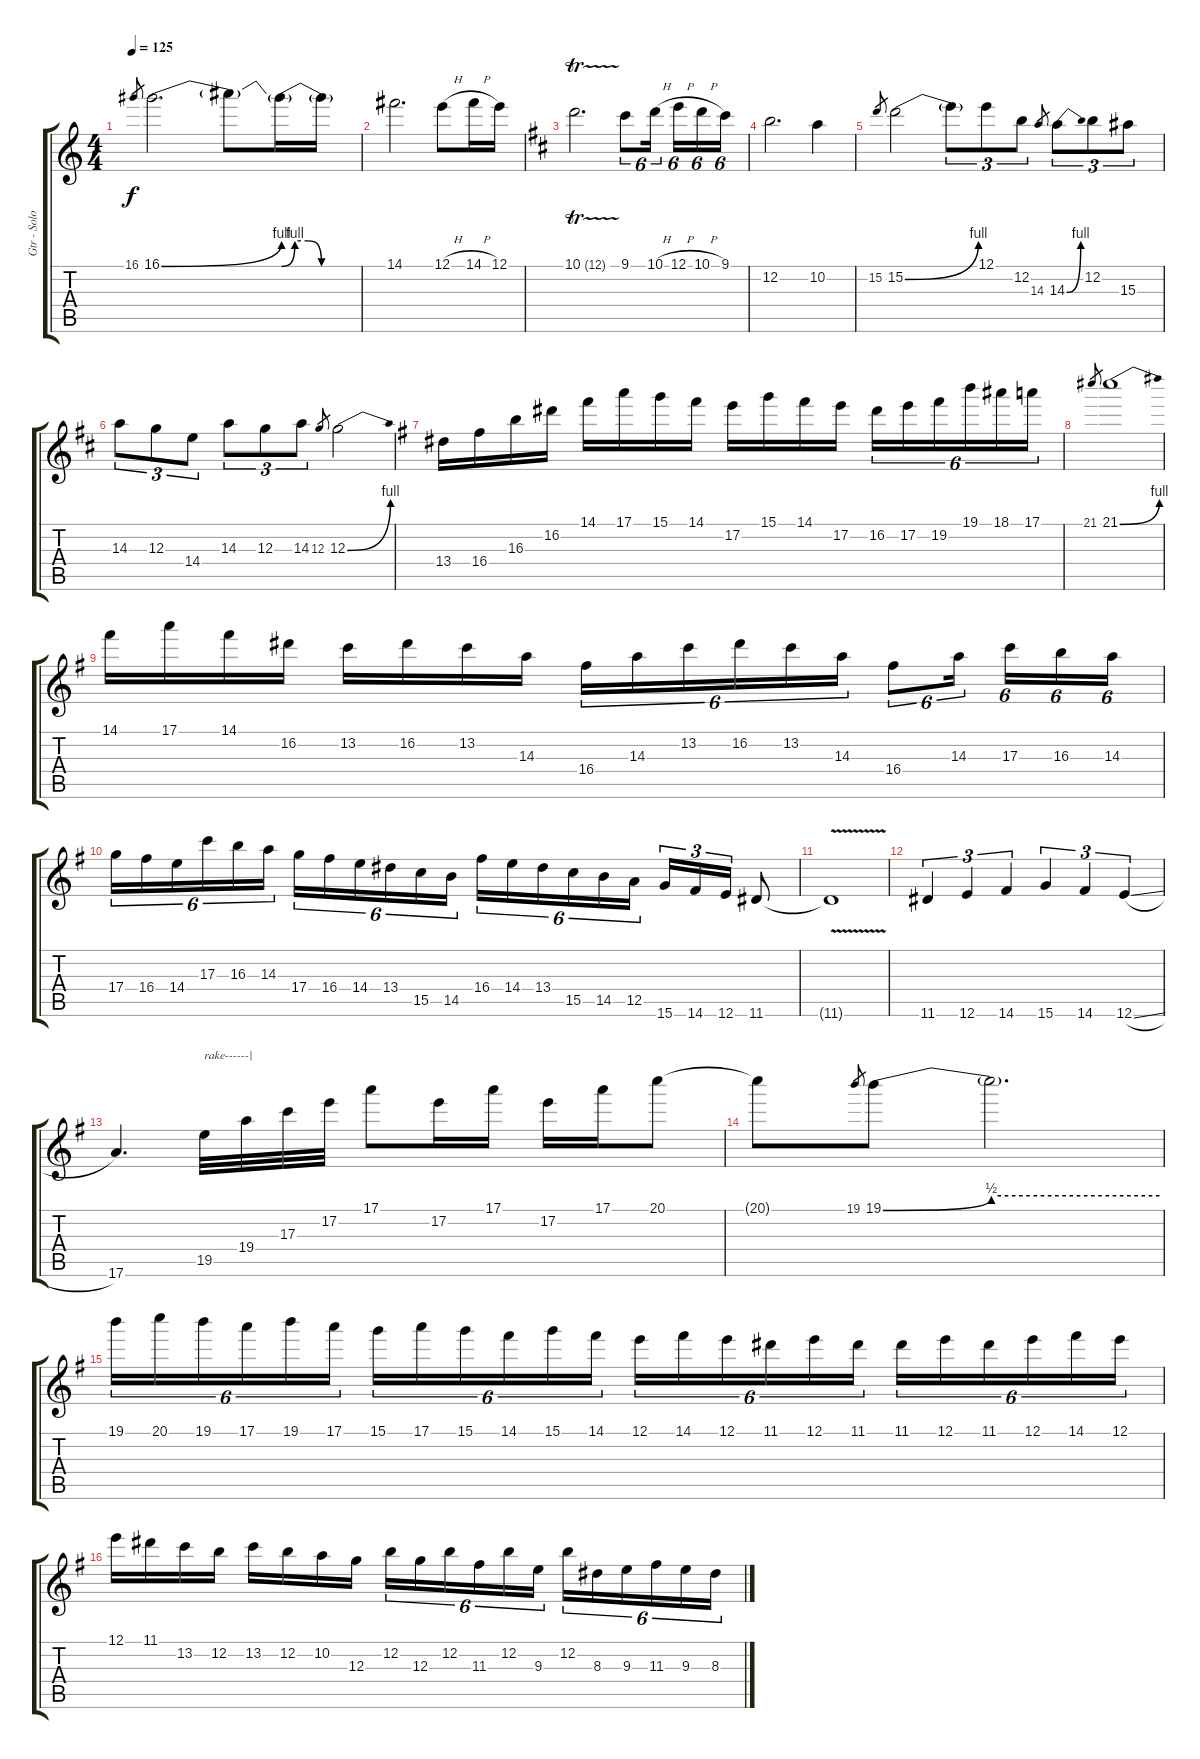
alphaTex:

\track ("Gtr - Solo" "Gtr - Solo") {instrument overdrivenguitar}
\staff {score tabs}
\tuning (E4 B3 G3 D3 A2 E2) {hide}
\ts (4 4)
\tempo 125
\clef g2
\ks aminor
16.1.8{gr dy f} 16.1{be (bend 0 0 60 4)}.2{d} 16.1{t}.8 16.1{be (custom 0 0 10 4 20 4 30 0 60 0) t}.16 16.1{t}.16 |
14.1.2{d} 12.1{h}.8 14.1{h}.16 12.1.16 |
\ks bminor
10.1{tr (12 32)}.2{d} 9.1.8{tu (6 4)} 10.1{h}.16{tu (6 4)} 12.1{h}.16{tu (6 4)} 10.1{h}.16{tu (6 4)} 9.1.16{tu (6 4)} |
12.2.2{d} 10.2.4 |
15.2.8{gr} 15.2{be (bend 0 0 60 4)}.2 15.2{t}.8{tu (3 2)} 12.1.8{tu (3 2)} 12.2.8{tu (3 2)} 14.3.8{gr} 14.3{be (bend 0 0 60 4)}.8{tu (3 2)} 12.2.8{tu (3 2)} 15.3.8{tu (3 2)} |
14.3.8{tu (3 2)} 12.3.8{tu (3 2)} 14.4.8{tu (3 2)} 14.3.8{tu (3 2)} 12.3.8{tu (3 2)} 14.3.8{tu (3 2)} 12.3.8{gr} 12.3{be (bend 0 0 60 4)}.2 |
\ks eminor
13.4.16 16.4.16 16.3.16 16.2.16 14.1.16 17.1.16 15.1.16 14.1.16 17.2.16 15.1.16 14.1.16 17.2.16 16.2.16{tu (6 4)} 17.2.16{tu (6 4)} 19.2.16{tu (6 4)} 19.1.16{tu (6 4)} 18.1.16{tu (6 4)} 17.1.16{tu (6 4)} |
21.1.8{gr} 21.1{be (bend 0 0 60 4)}.1 |
14.1.16 17.1.16 14.1.16 16.2.16 13.2.16 16.2.16 13.2.16 14.3.16 16.4.16{tu (6 4)} 14.3.16{tu (6 4)} 13.2.16{tu (6 4)} 16.2.16{tu (6 4)} 13.2.16{tu (6 4)} 14.3.16{tu (6 4)} 16.4.8{tu (6 4)} 14.3.16{tu (6 4)} 17.3.16{tu (6 4)} 16.3.16{tu (6 4)} 14.3.16{tu (6 4)} |
17.4.16{tu (6 4)} 16.4.16{tu (6 4)} 14.4.16{tu (6 4)} 17.3.16{tu (6 4)} 16.3.16{tu (6 4)} 14.3.16{tu (6 4)} 17.4.16{tu (6 4)} 16.4.16{tu (6 4)} 14.4.16{tu (6 4)} 13.4.16{tu (6 4)} 15.5.16{tu (6 4)} 14.5.16{tu (6 4)} 16.4.16{tu (6 4)} 14.4.16{tu (6 4)} 13.4.16{tu (6 4)} 15.5.16{tu (6 4)} 14.5.16{tu (6 4)} 12.5.16{tu (6 4)} 15.6.16{tu (3 2)} 14.6.16{tu (3 2)} 12.6.16{tu (3 2)} 11.6.8 |
11.6{v t}.1 |
11.6.4{tu (3 2)} 12.6.4{tu (3 2)} 14.6.4{tu (3 2)} 15.6.4{tu (3 2)} 14.6.4{tu (3 2)} 12.6{sl}.4{tu (3 2)} |
17.6.4{d} 19.5.32{txt "rake------|"} 19.4.32 17.3.32 17.2.32 17.1.8 17.2.16 17.1.16 17.2.16 17.1.16 20.1.8 |
20.1{t}.8 19.1.8{gr} 19.1{be (bend 0 0 60 2)}.8 19.1{be (hold 0 2 60 2) t}.2{d} |
19.1.16{tu (6 4)} 20.1.16{tu (6 4)} 19.1.16{tu (6 4)} 17.1.16{tu (6 4)} 19.1.16{tu (6 4)} 17.1.16{tu (6 4)} 15.1.16{tu (6 4)} 17.1.16{tu (6 4)} 15.1.16{tu (6 4)} 14.1.16{tu (6 4)} 15.1.16{tu (6 4)} 14.1.16{tu (6 4)} 12.1.16{tu (6 4)} 14.1.16{tu (6 4)} 12.1.16{tu (6 4)} 11.1.16{tu (6 4)} 12.1.16{tu (6 4)} 11.1.16{tu (6 4)} 11.1.16{tu (6 4)} 12.1.16{tu (6 4)} 11.1.16{tu (6 4)} 12.1.16{tu (6 4)} 14.1.16{tu (6 4)} 12.1.16{tu (6 4)} |
12.1.16 11.1.16 13.2.16 12.2.16 13.2.16 12.2.16 10.2.16 12.3.16 12.2.16{tu (6 4)} 12.3.16{tu (6 4)} 12.2.16{tu (6 4)} 11.3.16{tu (6 4)} 12.2.16{tu (6 4)} 9.3.16{tu (6 4)} 12.2.16{tu (6 4)} 8.3.16{tu (6 4)} 9.3.16{tu (6 4)} 11.3.16{tu (6 4)} 9.3.16{tu (6 4)} 8.3.16{tu (6 4)}
